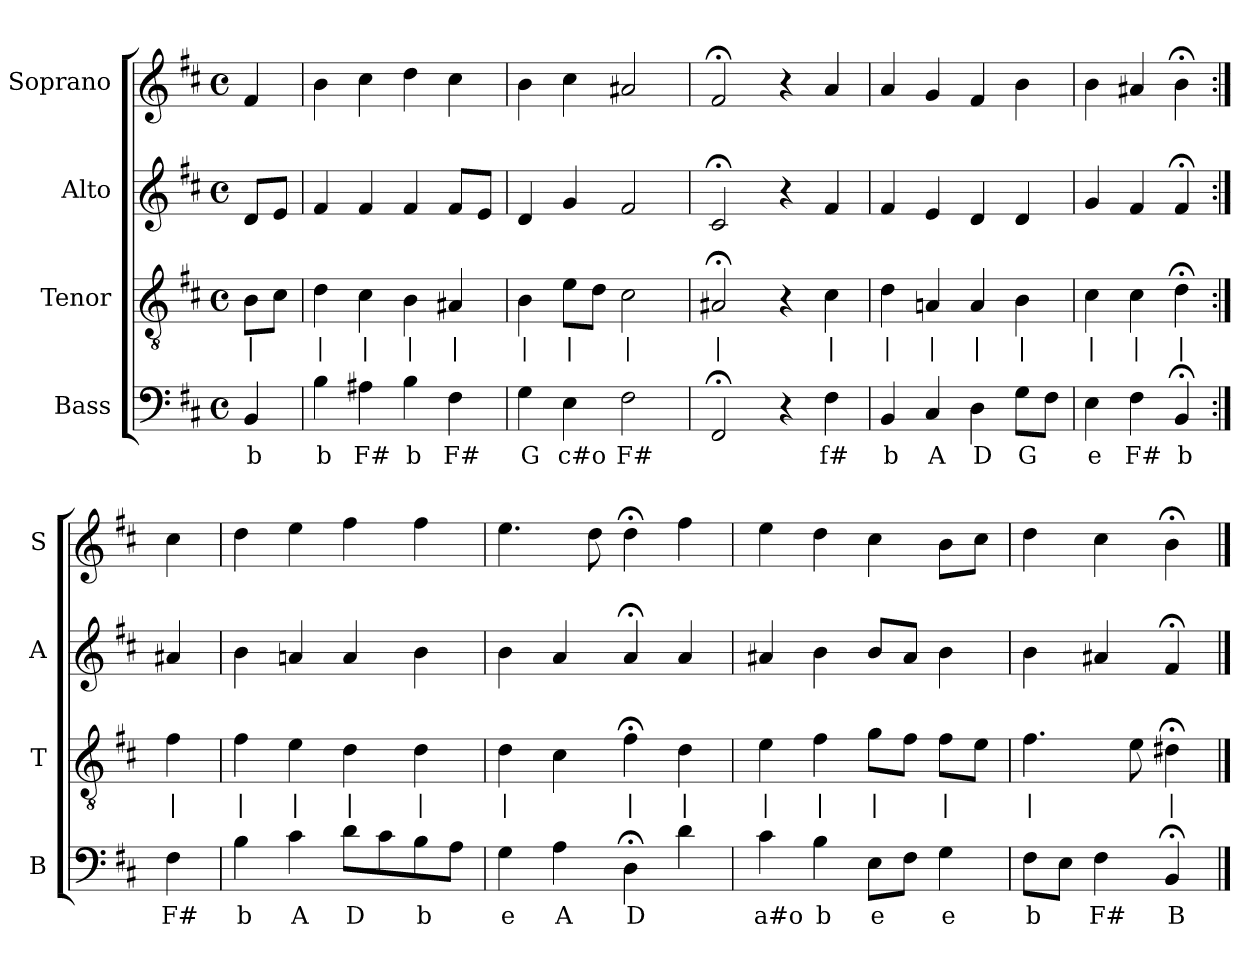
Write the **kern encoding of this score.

**kern	**text	**kern	**text	**kern	**kern
*part4	*part4	*part3	*part3	*part2	*part1
*staff4	*staff4	*staff3	*staff3	*staff2	*staff1
*I"Bass	*	*I"Tenor	*	*I"Alto	*I"Soprano
*I'B	*	*I'T	*	*I'A	*I'S
*clefF4	*	*clefGv2	*	*clefG2	*clefG2
*k[f#c#]	*	*k[f#c#]	*	*k[f#c#]	*k[f#c#]
*b:	*	*b:	*	*b:	*b:
*M4/4	*	*M4/4	*	*M4/4	*M4/4
*met(c)	*	*met(c)	*	*met(c)	*met(c)
*MM100	*	*MM100	*	*MM100	*MM100
=	=	=	=	=	=
4BB	b	8BL	|	8dL	4f#
.	.	8c#J	.	8eJ	.
=1	=1	=1	=1	=1	=1
4B	b	4d	|	4f#	4b
4A#X	F#	4c#	|	4f#	4cc#
4B	b	4B	|	4f#	4dd
4F#	F#	4A#X	|	8f#L	4cc#
.	.	.	.	8eJ	.
=2	=2	=2	=2	=2	=2
4G	G	4B	|	4d	4b
4E	c#o	8eL	|	4g	4cc#
.	.	8dJ	.	.	.
2F#	F#	2c#	|	2f#	2a#X
=3	=3	=3	=3	=3	=3
2FF#;<	.	2A#X;<	|	2c#;<	2f#;<
4r	.	4r	.	4r	4r
4F#	f#	4c#	|	4f#	4a
=4	=4	=4	=4	=4	=4
4BB	b	4d	|	4f#	4a
4C#	A	4An	|	4e	4g
4D	D	4A	|	4d	4f#
8GL	G	4B	|	4d	4b
8F#J	.	.	.	.	.
=5	=5	=5	=5	=5	=5
4E	e	4c#	|	4g	4b
4F#	F#	4c#	|	4f#	4a#X
4BB;<	b	4d;<	|	4f#;<	4b;<
=:|!	=:|!	=:|!	=:|!	=:|!	=:|!
4F#	F#	4f#	|	4a#X	4cc#
=6	=6	=6	=6	=6	=6
4B	b	4f#	|	4b	4dd
4c#	A	4e	|	4an	4ee
8dL	D	4d	|	4a	4ff#
8c#	.	.	.	.	.
8B	b	4d	|	4b	4ff#
8AJ	.	.	.	.	.
=7	=7	=7	=7	=7	=7
4G	e	4d	|	4b	4.ee
4A	A	4c#	.	4a	.
.	.	.	.	.	8dd
4D;<	D	4f#;<	|	4a;<	4dd;<
4d	.	4d	|	4a	4ff#
=8	=8	=8	=8	=8	=8
4c#	a#o	4e	|	4a#X	4ee
4B	b	4f#	|	4b	4dd
8EL	e	8gL	|	8bL	4cc#
8F#J	.	8f#J	.	8a#J	.
4G	e	8f#L	|	4b	8bL
.	.	8eJ	.	.	8cc#J
=9	=9	=9	=9	=9	=9
8F#L	b	4.f#	|	4b	4dd
8EJ	.	.	.	.	.
4F#	F#	.	.	4a#X	4cc#
.	.	8e	.	.	.
4BB;<	B	4d#X;<	|	4f#;<	4b;<
==	==	==	==	==	==
*-	*-	*-	*-	*-	*-
